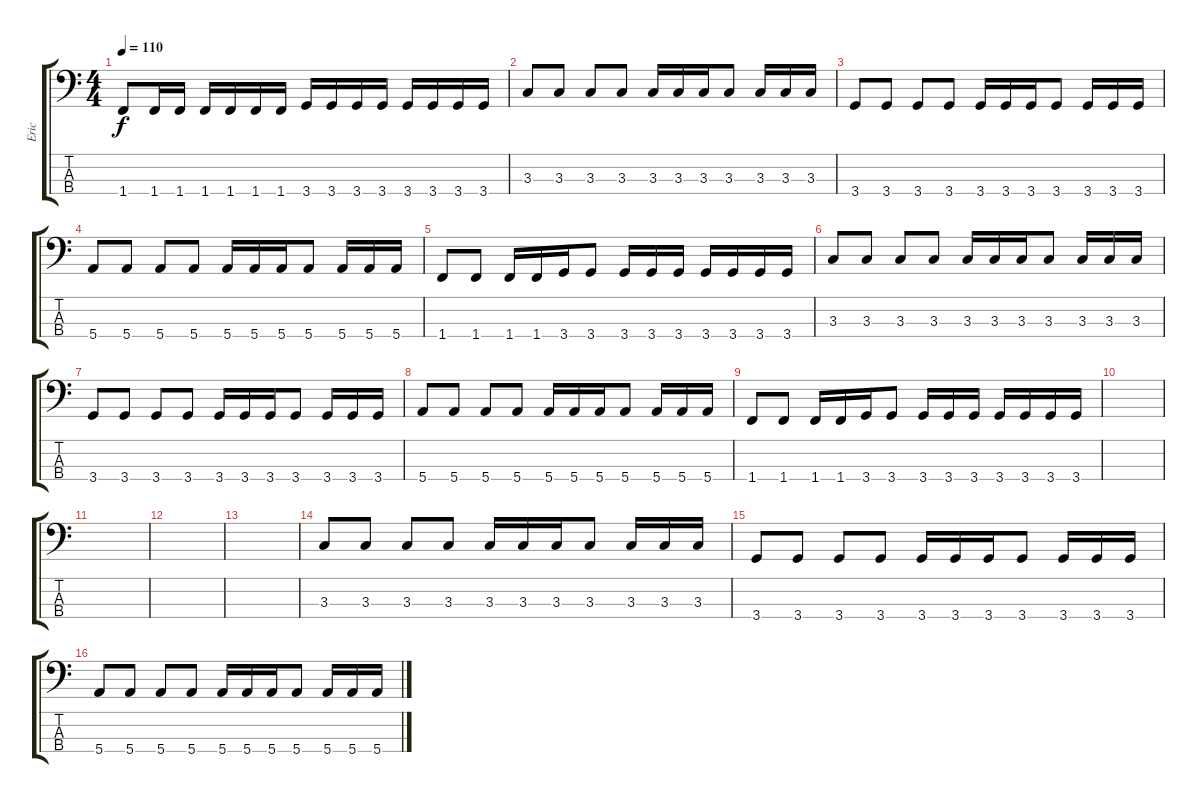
\track ("Eric" "Eric") {instrument electricbasspick}
\staff {score tabs}
\tuning (G2 D2 A1 E1) {hide}
\ts (4 4)
\tempo 110
\clef f4
\ks c
1.4.8{dy f} 1.4.16 1.4.16 1.4.16 1.4.16 1.4.16 1.4.16 3.4.16 3.4.16 3.4.16 3.4.16 3.4.16 3.4.16 3.4.16 3.4.16 |
3.3.8 3.3.8 3.3.8 3.3.8 3.3.16 3.3.16 3.3.16 3.3.8 3.3.16 3.3.16 3.3.16 |
3.4.8 3.4.8 3.4.8 3.4.8 3.4.16 3.4.16 3.4.16 3.4.8 3.4.16 3.4.16 3.4.16 |
5.4.8 5.4.8 5.4.8 5.4.8 5.4.16 5.4.16 5.4.16 5.4.8 5.4.16 5.4.16 5.4.16 |
1.4.8 1.4.8 1.4.16 1.4.16 3.4.16 3.4.8 3.4.16 3.4.16 3.4.16 3.4.16 3.4.16 3.4.16 3.4.16 |
3.3.8 3.3.8 3.3.8 3.3.8 3.3.16 3.3.16 3.3.16 3.3.8 3.3.16 3.3.16 3.3.16 |
3.4.8 3.4.8 3.4.8 3.4.8 3.4.16 3.4.16 3.4.16 3.4.8 3.4.16 3.4.16 3.4.16 |
5.4.8 5.4.8 5.4.8 5.4.8 5.4.16 5.4.16 5.4.16 5.4.8 5.4.16 5.4.16 5.4.16 |
1.4.8 1.4.8 1.4.16 1.4.16 3.4.16 3.4.8 3.4.16 3.4.16 3.4.16 3.4.16 3.4.16 3.4.16 3.4.16 |
|
|
|
|
3.3.8 3.3.8 3.3.8 3.3.8 3.3.16 3.3.16 3.3.16 3.3.8 3.3.16 3.3.16 3.3.16 |
3.4.8 3.4.8 3.4.8 3.4.8 3.4.16 3.4.16 3.4.16 3.4.8 3.4.16 3.4.16 3.4.16 |
5.4.8 5.4.8 5.4.8 5.4.8 5.4.16 5.4.16 5.4.16 5.4.8 5.4.16 5.4.16 5.4.16
